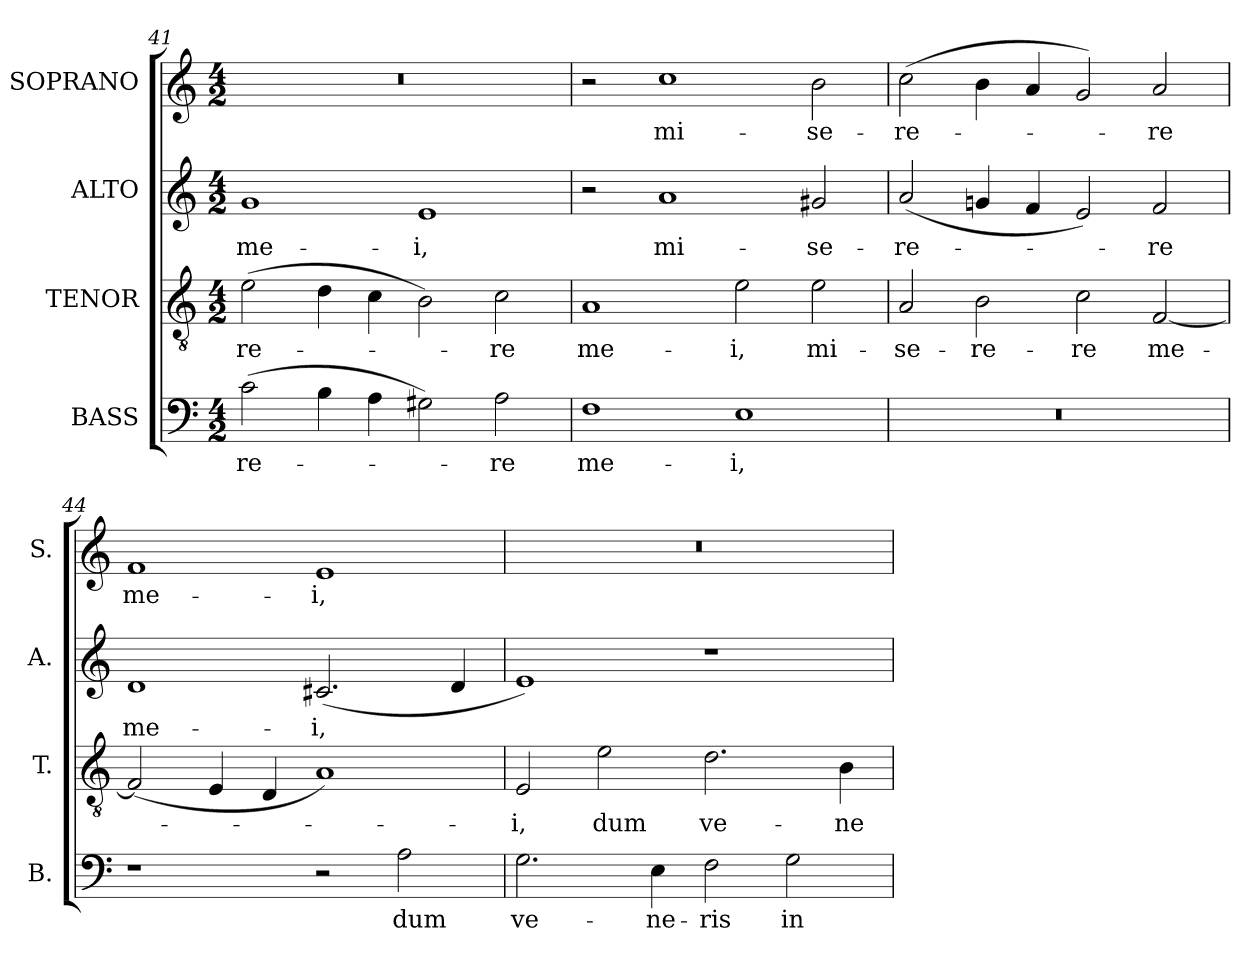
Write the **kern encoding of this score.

**kern	**text	**kern	**text	**kern	**text	**kern	**text
*part4	*part4	*part3	*part3	*part2	*part2	*part1	*part1
*staff4	*staff4	*staff3	*staff3	*staff2	*staff2	*staff1	*staff1
*I"BASS	*	*I"TENOR	*	*I"ALTO	*	*I"SOPRANO	*
*I'B.	*	*I'T.	*	*I'A.	*	*I'S.	*
*clefF4	*	*clefGv2	*	*clefG2	*	*clefG2	*
*	*	*ITrd7c12	*	*	*	*	*
*k[]	*	*k[]	*	*k[]	*	*k[]	*
*a:	*	*a:	*	*a:	*	*a:	*
*M4/2	*	*M4/2	*	*M4/2	*	*M4/2	*
=41	=41	=41	=41	=41	=41	=41	=41
!	!LO:LY:b:color=#000000	!	!	!	!	!	!
!	!	!	!LO:LY:b:color=#000000	!	!	!	!
!	!	!	!	!	!LO:LY:b:color=#000000	!LO:N:vis=1	!
(2ci\	-re-	(2Ei\	-re-	1gi	me-	0r	.
4Bi\	.	4Di\	.	.	.	.	.
4Ai\	.	4Ci\	.	.	.	.	.
!	!	!	!	!	!LO:LY:b:color=#000000	!	!
2G#Xi\)	.	2BBi\)	.	1ei	-i,	.	.
!	!LO:LY:b:color=#000000	!	!	!	!	!	!
!	!	!	!LO:LY:b:color=#000000	!	!	!	!
2Ai\	-re	2Ci\	-re	.	.	.	.
=42	=42	=42	=42	=42	=42	=42	=42
!	!LO:LY:b:color=#000000	!	!	!	!	!	!
!	!	!	!LO:LY:b:color=#000000	!	!	!	!
1Fi	me-	1AAi	me-	2r	.	2r	.
!	!	!	!	!	!LO:LY:b:color=#000000	!	!
!	!	!	!	!	!	!	!LO:LY:b:color=#000000
.	.	.	.	1ai	mi-	1cci	mi-
!	!LO:LY:b:color=#000000	!	!	!	!	!	!
!	!	!	!LO:LY:b:color=#000000	!	!	!	!
1Ei	-i,	2Ei\	-i,	.	.	.	.
!	!	!	!LO:LY:b:color=#000000	!	!	!	!
!	!	!	!	!	!LO:LY:b:color=#000000	!	!
!	!	!	!	!	!	!	!LO:LY:b:color=#000000
.	.	2Ei\	mi-	2g#Xi/	-se-	2bi\	-se-
!!LO:PB:g=z
=43	=43	=43	=43	=43	=43	=43	=43
!LO:N:vis=1	!	!	!	!	!	!	!
!	!	!	!LO:LY:b:color=#000000	!	!	!	!
!	!	!	!	!	!LO:LY:b:color=#000000	!	!
!	!	!	!	!	!	!	!LO:LY:b:color=#000000
0r	.	2AAi/	-se-	(2ai/	-re-	(2cci\	-re-
!	!	!	!LO:LY:b:color=#000000	!	!	!	!
.	.	2BBi\	-re-	4gni/	.	4bi\	.
.	.	.	.	4fi/	.	4ai/	.
!	!	!	!LO:LY:b:color=#000000	!	!	!	!
.	.	2Ci\	-re	2ei/)	.	2gi/)	.
!	!	!	!LO:LY:b:color=#000000	!	!	!	!
!	!	!	!	!	!LO:LY:b:color=#000000	!	!
!	!	!	!	!	!	!	!LO:LY:b:color=#000000
.	.	[2FFi/	me-	2fi/	-re	2ai/	-re
=44	=44	=44	=44	=44	=44	=44	=44
!	!	!	!	!	!LO:LY:b:color=#000000	!	!
!	!	!	!	!	!	!	!LO:LY:b:color=#000000
1r	.	(2FFi/]	.	1di	me-	1fi	me-
.	.	4EEi/	.	.	.	.	.
.	.	4DDi/	.	.	.	.	.
!	!	!	!	!	!LO:LY:b:color=#000000	!	!
!	!	!	!	!	!	!	!LO:LY:b:color=#000000
2r	.	1AAi)	.	(2.c#Xi/	-i,	1ei	-i,
!	!LO:LY:b:color=#000000	!	!	!	!	!	!
2Ai\	dum	.	.	.	.	.	.
.	.	.	.	4di/	.	.	.
=45	=45	=45	=45	=45	=45	=45	=45
!	!LO:LY:b:color=#000000	!	!	!	!	!	!
!	!	!	!LO:LY:b:color=#000000	!	!	!LO:N:vis=1	!
2.Gi\	ve-	2EEi/	-i,	1ei)	.	0r	.
!	!	!	!LO:LY:b:color=#000000	!	!	!	!
.	.	2Ei\	dum	.	.	.	.
!	!LO:LY:b:color=#000000	!	!	!	!	!	!
4Ei\	-ne-	.	.	.	.	.	.
!	!LO:LY:b:color=#000000	!	!	!	!	!	!
!	!	!	!LO:LY:b:color=#000000	!	!	!	!
2Fi\	-ris	2.Di\	ve-	1r	.	.	.
!	!LO:LY:b:color=#000000	!	!	!	!	!	!
2Gi\	in	.	.	.	.	.	.
!	!	!	!LO:LY:b:color=#000000	!	!	!	!
.	.	4BBi\	-ne-	.	.	.	.
=	=	=	=	=	=	=	=
*-	*-	*-	*-	*-	*-	*-	*-
